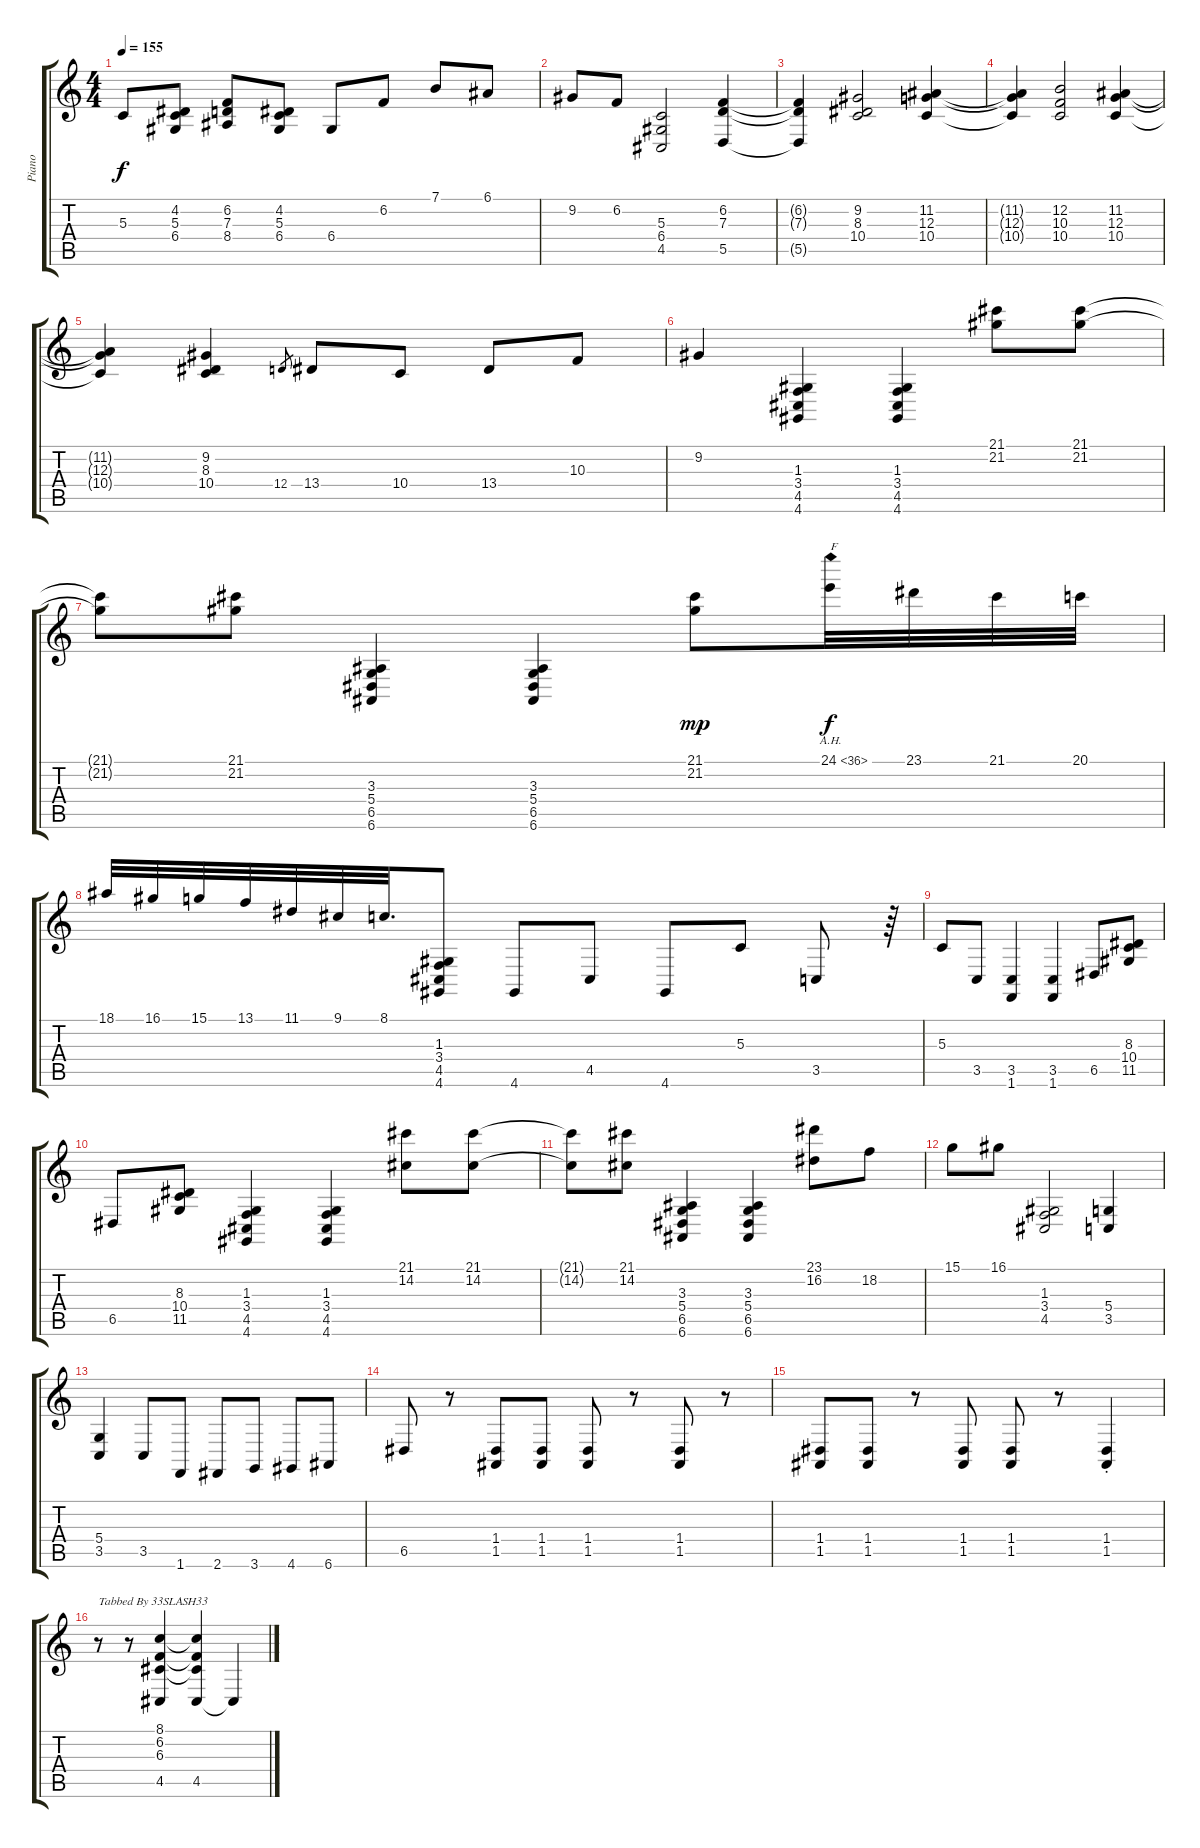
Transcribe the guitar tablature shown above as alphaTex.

\track ("Piano" "Piano") {instrument acousticgrandpiano}
\staff {score tabs}
\tuning (E4 B3 G3 D3 A2 E2) {hide}
\ts (4 4)
\tempo 155
\clef g2
\ks c
5.3.8{dy f} (4.2 5.3 6.4).8 (6.2 7.3 8.4).8 (4.2 5.3 6.4).8 6.4.8 6.2.8 7.1.8 6.1.8 |
9.2.8 6.2.8 (5.3 6.4 4.5).2 (6.2 7.3 5.5).4 |
(6.2{t} 7.3{t} 5.5{t}).4 (9.2 8.3 10.4).2 (11.2 12.3 10.4).4 |
(11.2{t} 12.3{t} 10.4{t}).4 (12.2 10.3 10.4).2 (11.2 12.3 10.4).4 |
(11.2{t} 12.3{t} 10.4{t}).4 (9.2 8.3 10.4).4 12.4.8{gr} 13.4.8 10.4.8 13.4.8 10.3.8 |
9.2.4 (1.3 3.4 4.5 4.6).4 (1.3 3.4 4.5 4.6).4 (21.1 21.2).8 (21.1 21.2).8 |
(21.1{t} 21.2{t}).8 (21.1 21.2).8 (3.3 5.4 6.5 6.6).4 (3.3 5.4 6.5 6.6).4 (21.1 21.2).8{dy mp} 24.1{ah 12}.32{txt "F" dy f} 23.1.32 21.1.32 20.1.32 |
18.1.32 16.1.32 15.1.32 13.1.32 11.1.32 9.1.32 8.1.32{d} (1.3 3.4 4.5 4.6).8 4.6.8 4.5.8 4.6.8 5.3.8 3.5.8 r.64 |
5.3.8 3.5.8 (3.5 1.6).4 (3.5 1.6).4 6.5.8 (8.3 10.4 11.5).8 |
6.5.8 (8.3 10.4 11.5).8 (1.3 3.4 4.5 4.6).4 (1.3 3.4 4.5 4.6).4 (21.1 14.2).8 (21.1 14.2).8 |
(21.1{t} 14.2{t}).8 (21.1 14.2).8 (3.3 5.4 6.5 6.6).4 (3.3 5.4 6.5 6.6).4 (23.1 16.2).8 18.2.8 |
15.1.8 16.1.8 (1.3 3.4 4.5).2 (5.4 3.5).4 |
(5.4 3.5).4 3.5.8 1.6.8 2.6.8 3.6.8 4.6.8 6.6.8 |
6.5.8 r.8 (1.4 1.5).8 (1.4 1.5).8 (1.4 1.5).8 r.8 (1.4 1.5).8 r.8 |
(1.4 1.5).8 (1.4 1.5).8 r.8 (1.4 1.5).8 (1.4 1.5).8 r.8 (1.4{st} 1.5{st}).4 |
r.8{txt "Tabbed By 33SLASH33"} r.8 (8.1 6.2 6.3 4.5).4 (8.1{t} 6.2{t} 6.3{t} 4.5).4 4.5{t}.4
